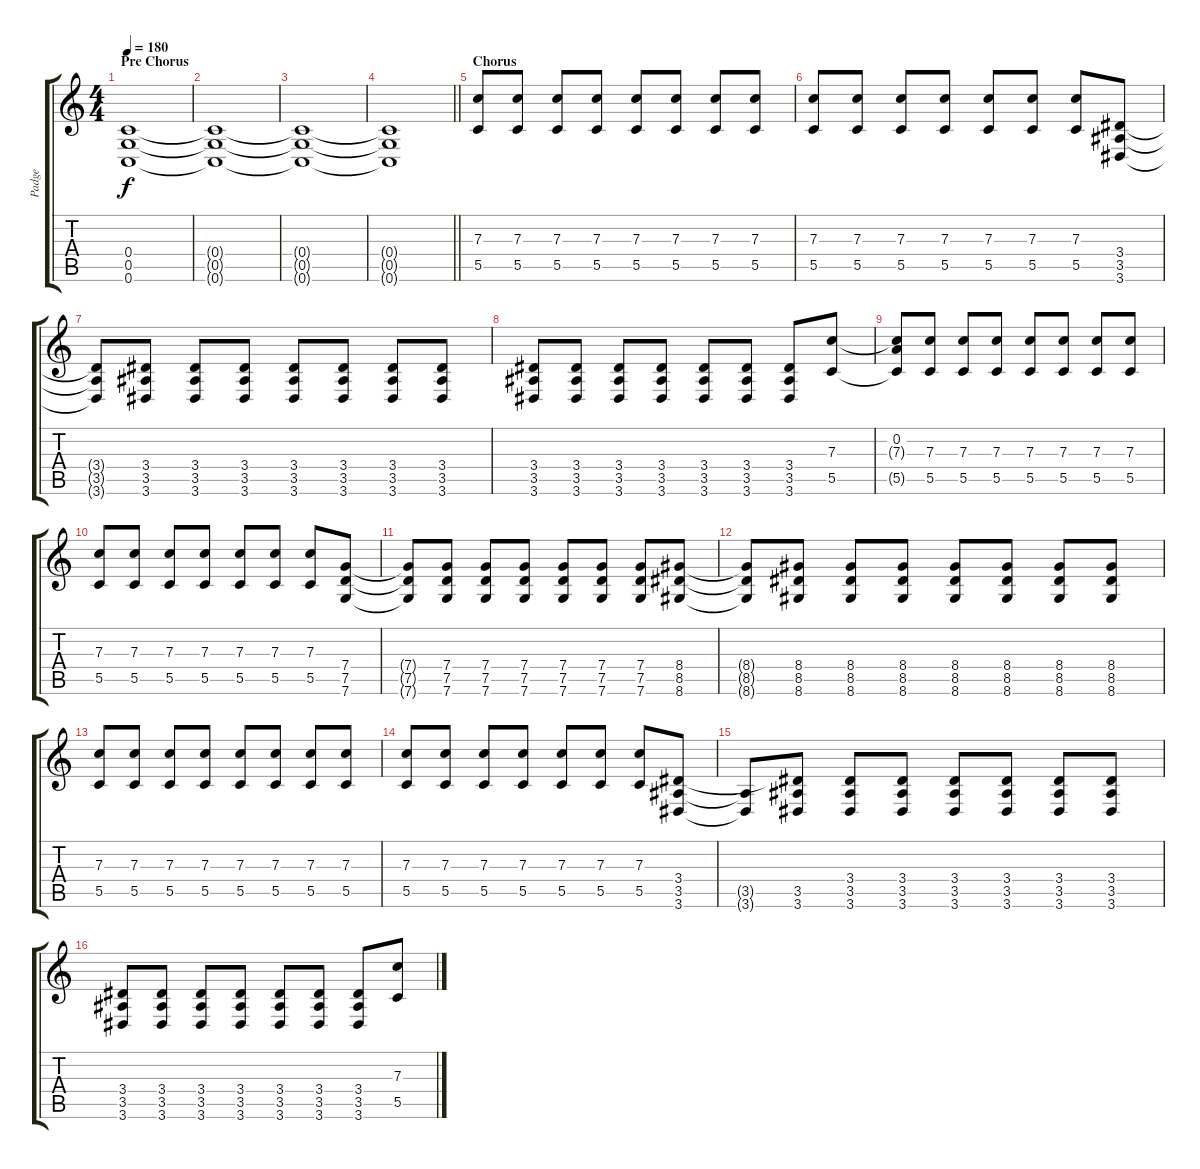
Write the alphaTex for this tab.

\track ("Padge" "Padge") {instrument distortionguitar}
\staff {score tabs}
\tuning (D4 A3 F3 C3 G2 C2) {hide}
\ts (4 4)
\section ("" "Pre Chorus")
\tempo 180
\clef g2
\ks c
(0.4 0.5 0.6).1{dy f} |
(0.4{t} 0.5{t} 0.6{t}).1 |
(0.4{t} 0.5{t} 0.6{t}).1 |
\barLineRight lightlight
(0.4{t} 0.5{t} 0.6{t}).1 |
\section ("" "Chorus")
(7.3 5.5).8 (7.3 5.5).8 (7.3 5.5).8 (7.3 5.5).8 (7.3 5.5).8 (7.3 5.5).8 (7.3 5.5).8 (7.3 5.5).8 |
(7.3 5.5).8 (7.3 5.5).8 (7.3 5.5).8 (7.3 5.5).8 (7.3 5.5).8 (7.3 5.5).8 (7.3 5.5).8 (3.4 3.5 3.6).8 |
(3.4{t} 3.5{t} 3.6{t}).8 (3.4 3.5 3.6).8 (3.4 3.5 3.6).8 (3.4 3.5 3.6).8 (3.4 3.5 3.6).8 (3.4 3.5 3.6).8 (3.4 3.5 3.6).8 (3.4 3.5 3.6).8 |
(3.4 3.5 3.6).8 (3.4 3.5 3.6).8 (3.4 3.5 3.6).8 (3.4 3.5 3.6).8 (3.4 3.5 3.6).8 (3.4 3.5 3.6).8 (3.4 3.5 3.6).8 (7.3 5.5).8 |
(0.2 7.3{t} 5.5{t}).8 (7.3 5.5).8 (7.3 5.5).8 (7.3 5.5).8 (7.3 5.5).8 (7.3 5.5).8 (7.3 5.5).8 (7.3 5.5).8 |
(7.3 5.5).8 (7.3 5.5).8 (7.3 5.5).8 (7.3 5.5).8 (7.3 5.5).8 (7.3 5.5).8 (7.3 5.5).8 (7.4 7.5 7.6).8 |
(7.4{t} 7.5{t} 7.6{t}).8 (7.4 7.5 7.6).8 (7.4 7.5 7.6).8 (7.4 7.5 7.6).8 (7.4 7.5 7.6).8 (7.4 7.5 7.6).8 (7.4 7.5 7.6).8 (8.4 8.5 8.6).8 |
(8.4{t} 8.5{t} 8.6{t}).8 (8.4 8.5 8.6).8 (8.4 8.5 8.6).8 (8.4 8.5 8.6).8 (8.4 8.5 8.6).8 (8.4 8.5 8.6).8 (8.4 8.5 8.6).8 (8.4 8.5 8.6).8 |
(7.3 5.5).8 (7.3 5.5).8 (7.3 5.5).8 (7.3 5.5).8 (7.3 5.5).8 (7.3 5.5).8 (7.3 5.5).8 (7.3 5.5).8 |
(7.3 5.5).8 (7.3 5.5).8 (7.3 5.5).8 (7.3 5.5).8 (7.3 5.5).8 (7.3 5.5).8 (7.3 5.5).8 (3.4 3.5 3.6).8 |
(3.5{t} 3.6{t}).8 (3.4{t} 3.5 3.6).8 (3.4 3.5 3.6).8 (3.4 3.5 3.6).8 (3.4 3.5 3.6).8 (3.4 3.5 3.6).8 (3.4 3.5 3.6).8 (3.4 3.5 3.6).8 |
(3.4 3.5 3.6).8 (3.4 3.5 3.6).8 (3.4 3.5 3.6).8 (3.4 3.5 3.6).8 (3.4 3.5 3.6).8 (3.4 3.5 3.6).8 (3.4 3.5 3.6).8 (7.3 5.5).8
